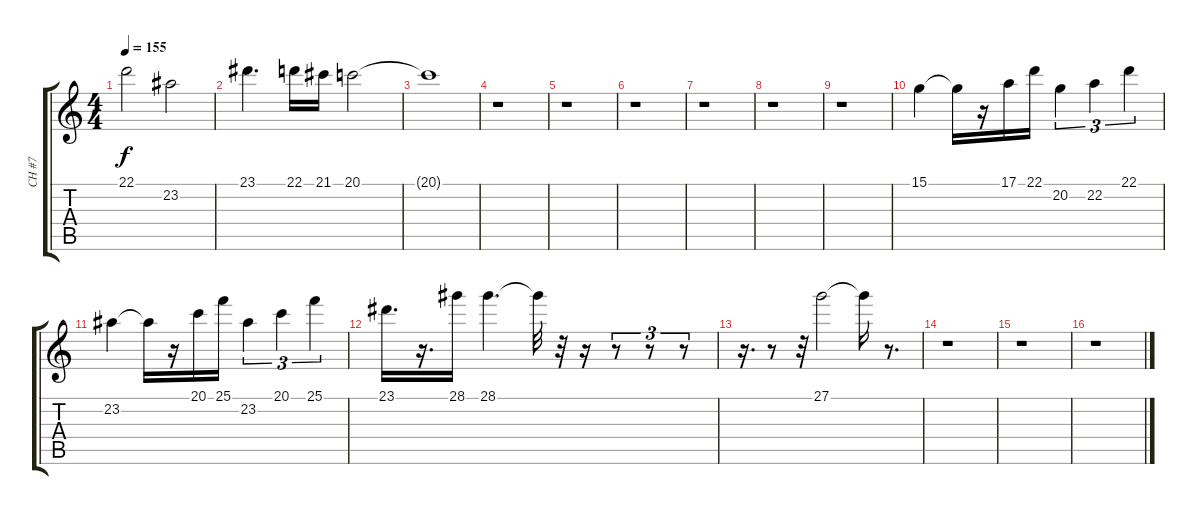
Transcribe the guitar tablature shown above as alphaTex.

\track ("CH #7" "CH #7") {instrument flute}
\staff {score tabs}
\tuning (E4 B3 G3 D3 A2 E2) {hide}
\ts (4 4)
\tempo 155
\clef g2
\ks c
22.1.2{dy f} 23.2.2 |
23.1.4{d} 22.1.16 21.1.16 20.1.2 |
20.1{t}.1 |
r.1 |
r.1 |
r.1 |
r.1 |
r.1 |
r.1 |
15.1.4 15.1{t}.16 r.16 17.1.16 22.1.16 20.2.4{tu (3 2)} 22.2.4{tu (3 2)} 22.1.4{tu (3 2)} |
23.2.4 23.2{t}.16 r.16 20.1.16 25.1.16 23.2.4{tu (3 2)} 20.1.4{tu (3 2)} 25.1.4{tu (3 2)} |
23.1.16{d} r.16{d} 28.1.16 28.1.4{d} 28.1{t}.32 r.32 r.16 r.8{tu (3 2)} r.8{tu (3 2)} r.8{tu (3 2)} |
r.16{d} r.8 r.32 27.1.2 27.1{t}.16 r.8{d} |
r.1 |
r.1 |
r.1
